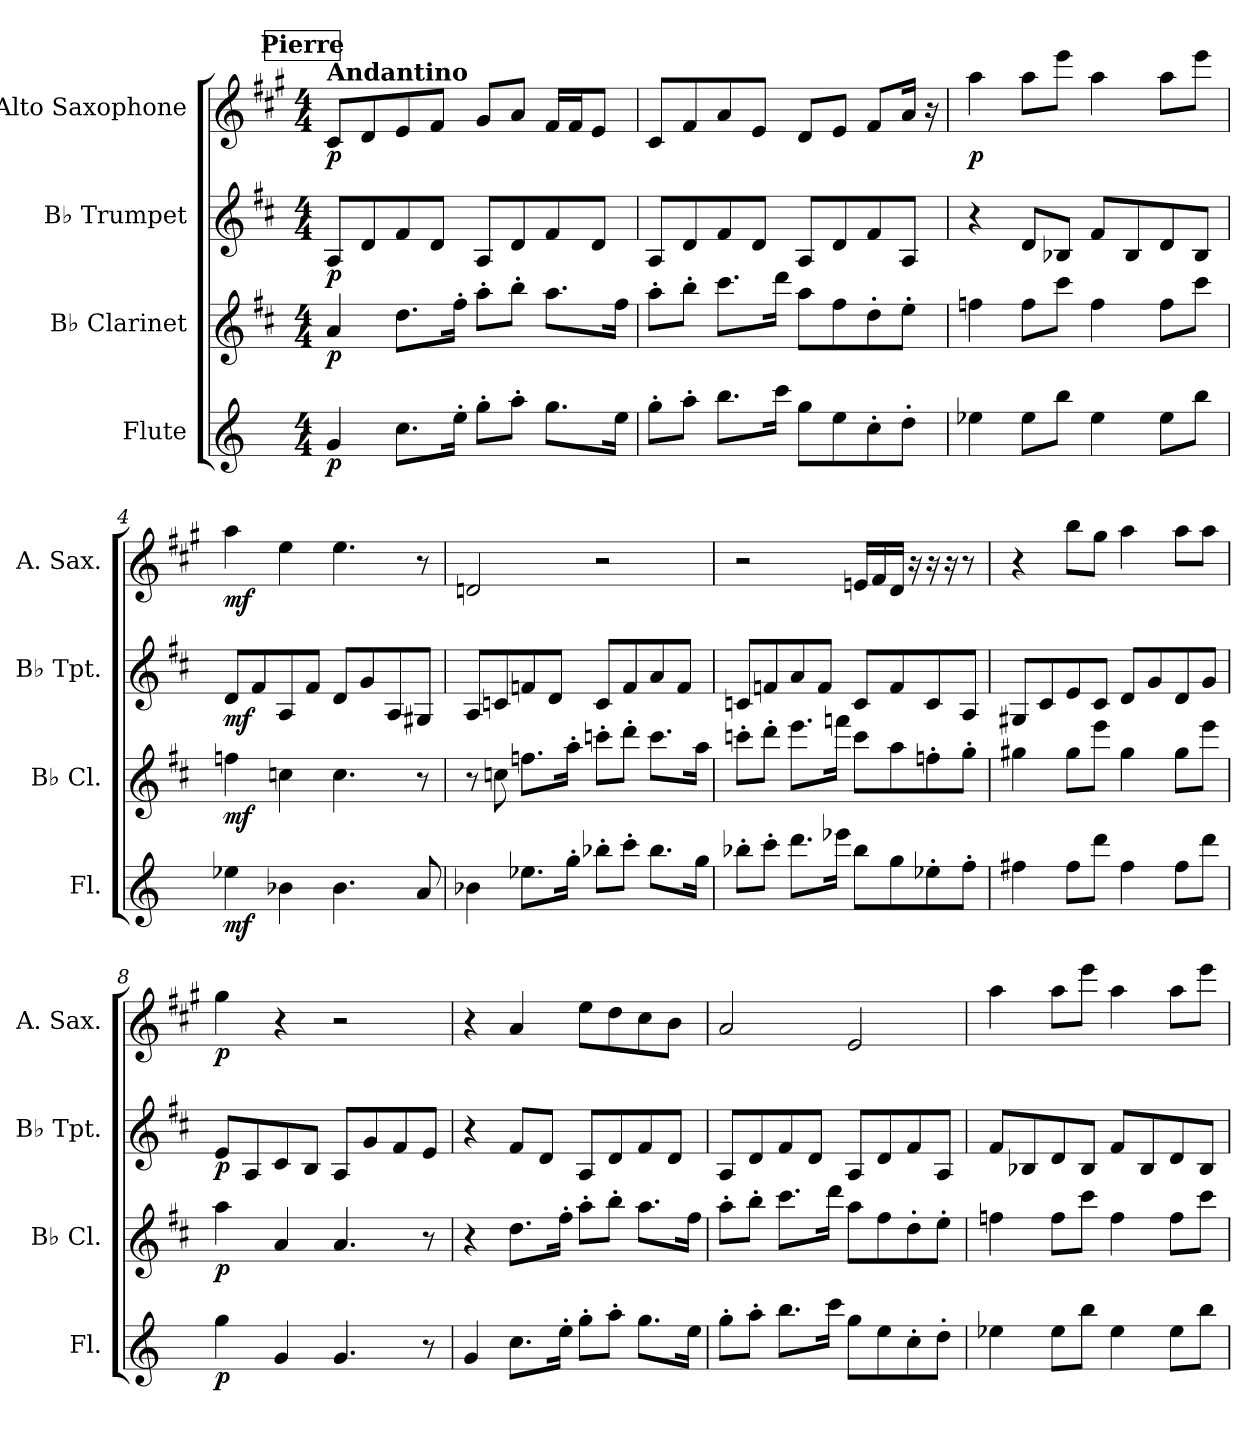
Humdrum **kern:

**kern	**dynam	**kern	**dynam	**kern	**dynam	**kern	**dynam
*part4	*part4	*part3	*part3	*part2	*part2	*part1	*part1
*staff4	*staff4	*staff3	*staff3	*staff2	*staff2	*staff1	*staff1
*I"Flute	*	*I"B♭ Clarinet	*	*I"B♭ Trumpet	*	*I"Alto Saxophone	*
*I'Fl.	*	*I'B♭ Cl.	*	*I'B♭ Tpt.	*	*I'A. Sax.	*
*clefG2	*	*clefG2	*	*clefG2	*	*clefG2	*
*	*	*ITrd1c2	*	*ITrd1c2	*	*ITrd5c9	*
*k[]	*	*k[]	*	*k[]	*	*k[]	*
*M4/4	*	*M4/4	*	*M4/4	*	*M4/4	*
!!LO:REH:place=s1:a:B:fs=13.5337:t=Pierre
=1	=1	=1	=1	=1	=1	=1	=1
!	!	!	!	!	!	!LO:TX:a:B:t=Andantino	!
!	!LO:DY:b	!	!LO:DY:b	!	!LO:DY:b	!	!LO:DY:b
4g/	p	4g/	p	8G/L	p	8E/L	p
.	.	.	.	8c/	.	8F/	.
8.cc\L	.	8.cc\L	.	8e/	.	8G/	.
.	.	.	.	8c/J	.	8A/J	.
16ee'\Jk	.	16ee'\Jk	.	.	.	.	.
8gg'\L	.	8gg'\L	.	8G/L	.	8B/L	.
8aa'\J	.	8aa'\J	.	8c/	.	8c/J	.
8.gg\L	.	8.gg\L	.	8e/	.	16A/LL	.
.	.	.	.	.	.	16A/J	.
.	.	.	.	8c/J	.	8G/J	.
16ee\Jk	.	16ee\Jk	.	.	.	.	.
=2	=2	=2	=2	=2	=2	=2	=2
8gg'\L	.	8gg'\L	.	8G/L	.	8E/L	.
8aa'\J	.	8aa'\J	.	8c/	.	8A/	.
8.bb\L	.	8.bb\L	.	8e/	.	8c/	.
.	.	.	.	8c/J	.	8G/J	.
16ccc\Jk	.	16ccc\Jk	.	.	.	.	.
8gg\L	.	8gg\L	.	8G/L	.	8F/L	.
8ee\	.	8ee\	.	8c/	.	8G/J	.
8cc'\	.	8cc'\	.	8e/	.	8A/L	.
8dd'\J	.	8dd'\J	.	8G/J	.	16c/Jk	.
.	.	.	.	.	.	16r	.
=3	=3	=3	=3	=3	=3	=3	=3
!	!	!	!	!	!	!	!LO:DY:b
4ee-X\	.	4ee-X\	.	4r	.	4cc\	p
8ee-\L	.	8ee-\L	.	8c/L	.	8cc\L	.
8bb\J	.	8bb\J	.	8A-X/J	.	8gg\J	.
4ee-\	.	4ee-\	.	8e/L	.	4cc\	.
.	.	.	.	8A-/	.	.	.
8ee-\L	.	8ee-\L	.	8c/	.	8cc\L	.
8bb\J	.	8bb\J	.	8A-/J	.	8gg\J	.
=4	=4	=4	=4	=4	=4	=4	=4
!	!LO:DY:b	!	!LO:DY:b	!	!LO:DY:b	!	!LO:DY:b
4ee-X\	mf	4ee-X\	mf	8c/L	mf	4cc\	mf
.	.	.	.	8e/	.	.	.
4b-X\	.	4b-X\	.	8G/	.	4g\	.
.	.	.	.	8e/J	.	.	.
4.b-\	.	4.b-\	.	8c/L	.	4.g\	.
.	.	.	.	8f/	.	.	.
.	.	.	.	8G/	.	.	.
8a/	.	8r	.	8F#X/J	.	8r	.
!!LO:LB:g=z
=5	=5	=5	=5	=5	=5	=5	=5
4b-X\	.	8r	.	8G/L	.	2Fn/	.
.	.	8b-X\	.	8B-X/	.	.	.
8.ee-X\L	.	8.ee-X\L	.	8e-X/	.	.	.
.	.	.	.	8c/J	.	.	.
16gg'\Jk	.	16gg'\Jk	.	.	.	.	.
8bb-X'\L	.	8bb-X'\L	.	8B-/L	.	2r	.
8ccc'\J	.	8ccc'\J	.	8e-/	.	.	.
8.bb-\L	.	8.bb-\L	.	8g/	.	.	.
.	.	.	.	8e-/J	.	.	.
16gg\Jk	.	16gg\Jk	.	.	.	.	.
=6	=6	=6	=6	=6	=6	=6	=6
8bb-X'\L	.	8bb-X'\L	.	8B-X/L	.	2r	.
8ccc'\J	.	8ccc'\J	.	8e-X/	.	.	.
8.ddd\L	.	8.ddd\L	.	8g/	.	.	.
.	.	.	.	8e-/J	.	.	.
16eee-X\Jk	.	16eee-X\Jk	.	.	.	.	.
8bb-\L	.	8bb-\L	.	8B-/L	.	16Gn/LL	.
.	.	.	.	.	.	16A/	.
8gg\	.	8gg\	.	8e-/	.	16F/JJ	.
.	.	.	.	.	.	16r	.
8ee-X'\	.	8ee-X'\	.	8B-/	.	16r	.
.	.	.	.	.	.	16r	.
8ff'\J	.	8ff'\J	.	8G/J	.	8r	.
=7	=7	=7	=7	=7	=7	=7	=7
4ff#X\	.	4ff#X\	.	8F#X/L	.	4r	.
.	.	.	.	8B/	.	.	.
8ff#\L	.	8ff#\L	.	8d/	.	8dd\L	.
8ddd\J	.	8ddd\J	.	8B/J	.	8b\J	.
4ff#\	.	4ff#\	.	8c/L	.	4cc\	.
.	.	.	.	8f/	.	.	.
8ff#\L	.	8ff#\L	.	8c/	.	8cc\L	.
8ddd\J	.	8ddd\J	.	8f/J	.	8cc\J	.
=8	=8	=8	=8	=8	=8	=8	=8
!	!LO:DY:b	!	!LO:DY:b	!	!LO:DY:b	!	!LO:DY:b
4gg\	p	4gg\	p	8d/L	p	4b\	p
.	.	.	.	8G/	.	.	.
4g/	.	4g/	.	8B/	.	4r	.
.	.	.	.	8A/J	.	.	.
4.g/	.	4.g/	.	8G/L	.	2r	.
.	.	.	.	8f/	.	.	.
.	.	.	.	8e/	.	.	.
8r	.	8r	.	8d/J	.	.	.
!!LO:LB:g=z
=9	=9	=9	=9	=9	=9	=9	=9
4g/	.	4r	.	4r	.	4r	.
8.cc\L	.	8.cc\L	.	8e/L	.	4c/	.
.	.	.	.	8c/J	.	.	.
16ee'\Jk	.	16ee'\Jk	.	.	.	.	.
8gg'\L	.	8gg'\L	.	8G/L	.	8g\L	.
8aa'\J	.	8aa'\J	.	8c/	.	8f\	.
8.gg\L	.	8.gg\L	.	8e/	.	8e\	.
.	.	.	.	8c/J	.	8d\J	.
16ee\Jk	.	16ee\Jk	.	.	.	.	.
=10	=10	=10	=10	=10	=10	=10	=10
8gg'\L	.	8gg'\L	.	8G/L	.	2c/	.
8aa'\J	.	8aa'\J	.	8c/	.	.	.
8.bb\L	.	8.bb\L	.	8e/	.	.	.
.	.	.	.	8c/J	.	.	.
16ccc\Jk	.	16ccc\Jk	.	.	.	.	.
8gg\L	.	8gg\L	.	8G/L	.	2G/	.
8ee\	.	8ee\	.	8c/	.	.	.
8cc'\	.	8cc'\	.	8e/	.	.	.
8dd'\J	.	8dd'\J	.	8G/J	.	.	.
=11	=11	=11	=11	=11	=11	=11	=11
4ee-X\	.	4ee-X\	.	8e/L	.	4cc\	.
.	.	.	.	8A-X/	.	.	.
8ee-\L	.	8ee-\L	.	8c/	.	8cc\L	.
8bb\J	.	8bb\J	.	8A-/J	.	8gg\J	.
4ee-\	.	4ee-\	.	8e/L	.	4cc\	.
.	.	.	.	8A-/	.	.	.
8ee-\L	.	8ee-\L	.	8c/	.	8cc\L	.
8bb\J	.	8bb\J	.	8A-/J	.	8gg\J	.
=	=	=	=	=	=	=	=
*-	*-	*-	*-	*-	*-	*-	*-
